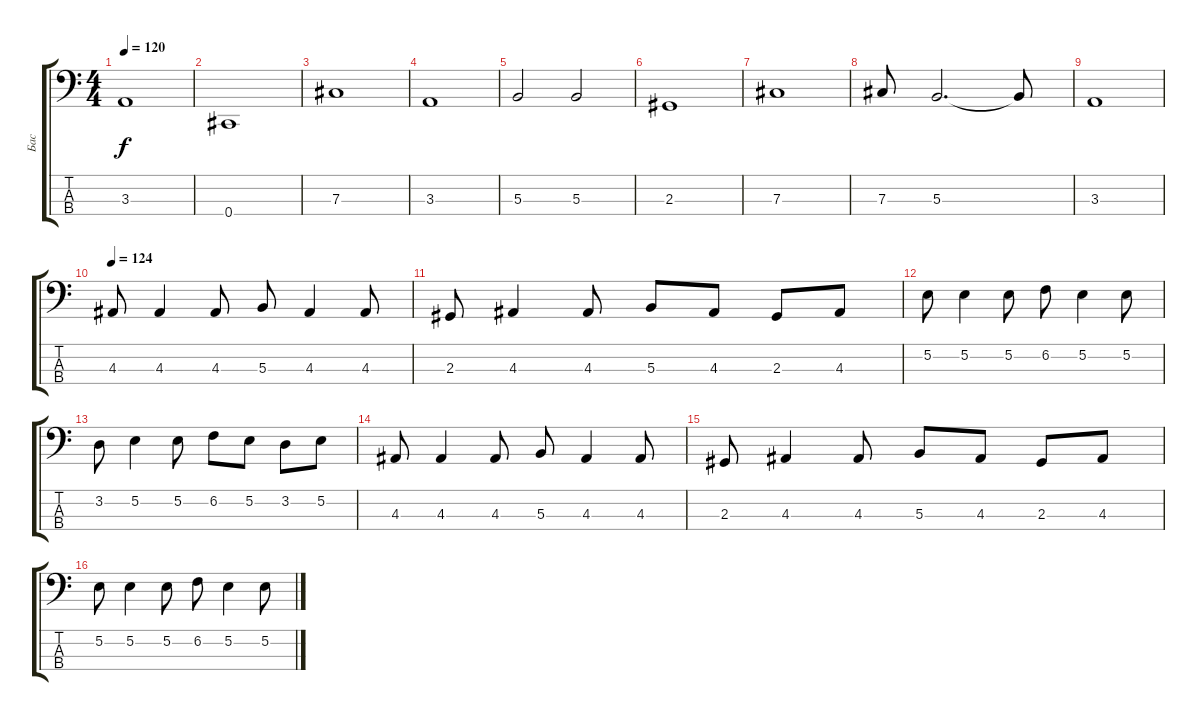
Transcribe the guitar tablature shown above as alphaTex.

\track ("Бас" "Бас") {instrument electricbasspick}
\staff {score tabs}
\tuning (E2 B1 Gb1 Db1) {hide}
\ts (4 4)
\tempo 120
\clef f4
\ks c
3.3.1{dy f} |
0.4.1 |
7.3.1 |
3.3.1 |
5.3.2 5.3.2 |
2.3.1 |
7.3.1 |
7.3.8 5.3.2{d} 5.3{t}.8 |
3.3.1 |
\tempo 124
4.3.8 4.3.4 4.3.8 5.3.8 4.3.4 4.3.8 |
2.3.8 4.3.4 4.3.8 5.3.8 4.3.8 2.3.8 4.3.8 |
5.2.8 5.2.4 5.2.8 6.2.8 5.2.4 5.2.8 |
3.2.8 5.2.4 5.2.8 6.2.8 5.2.8 3.2.8 5.2.8 |
4.3.8 4.3.4 4.3.8 5.3.8 4.3.4 4.3.8 |
2.3.8 4.3.4 4.3.8 5.3.8 4.3.8 2.3.8 4.3.8 |
5.2.8 5.2.4 5.2.8 6.2.8 5.2.4 5.2.8
